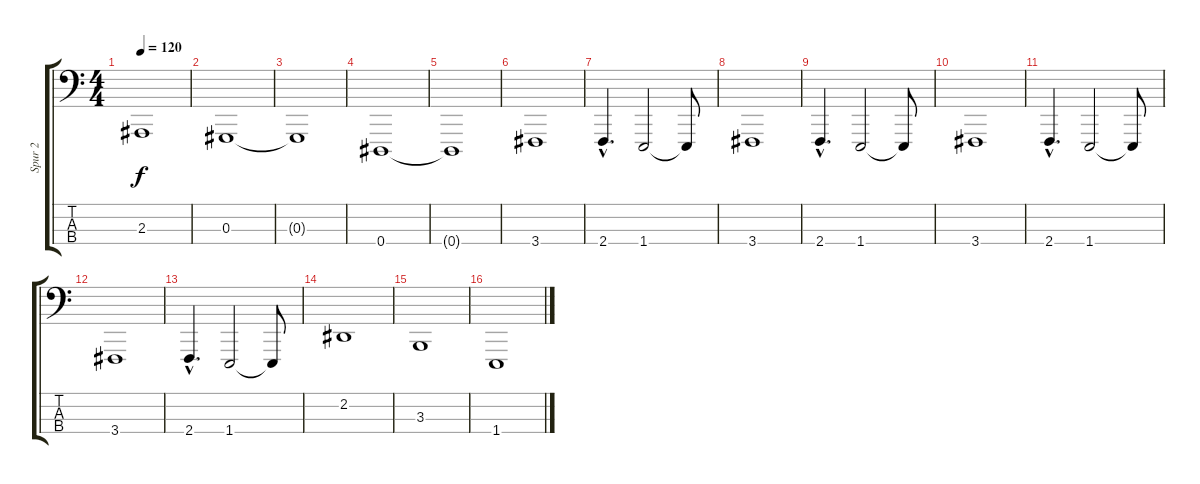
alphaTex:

\track ("Spur 2" "Spur 2") {instrument synthstrings1}
\staff {score tabs}
\tuning (Gb2 Db2 Ab1 Eb1) {hide}
\ts (4 4)
\tempo 120
\clef f4
\ks c
2.3{t}.1{dy f} |
0.3.1 |
0.3{t}.1 |
0.4.1 |
0.4{t}.1 |
3.4.1 |
2.4{hac}.4{d} 1.4.2 1.4{t}.8 |
3.4.1 |
2.4{hac}.4{d} 1.4.2 1.4{t}.8 |
3.4.1 |
2.4{hac}.4{d} 1.4.2 1.4{t}.8 |
3.4.1 |
2.4{hac}.4{d} 1.4.2 1.4{t}.8 |
2.2.1 |
3.3.1 |
1.4.1
